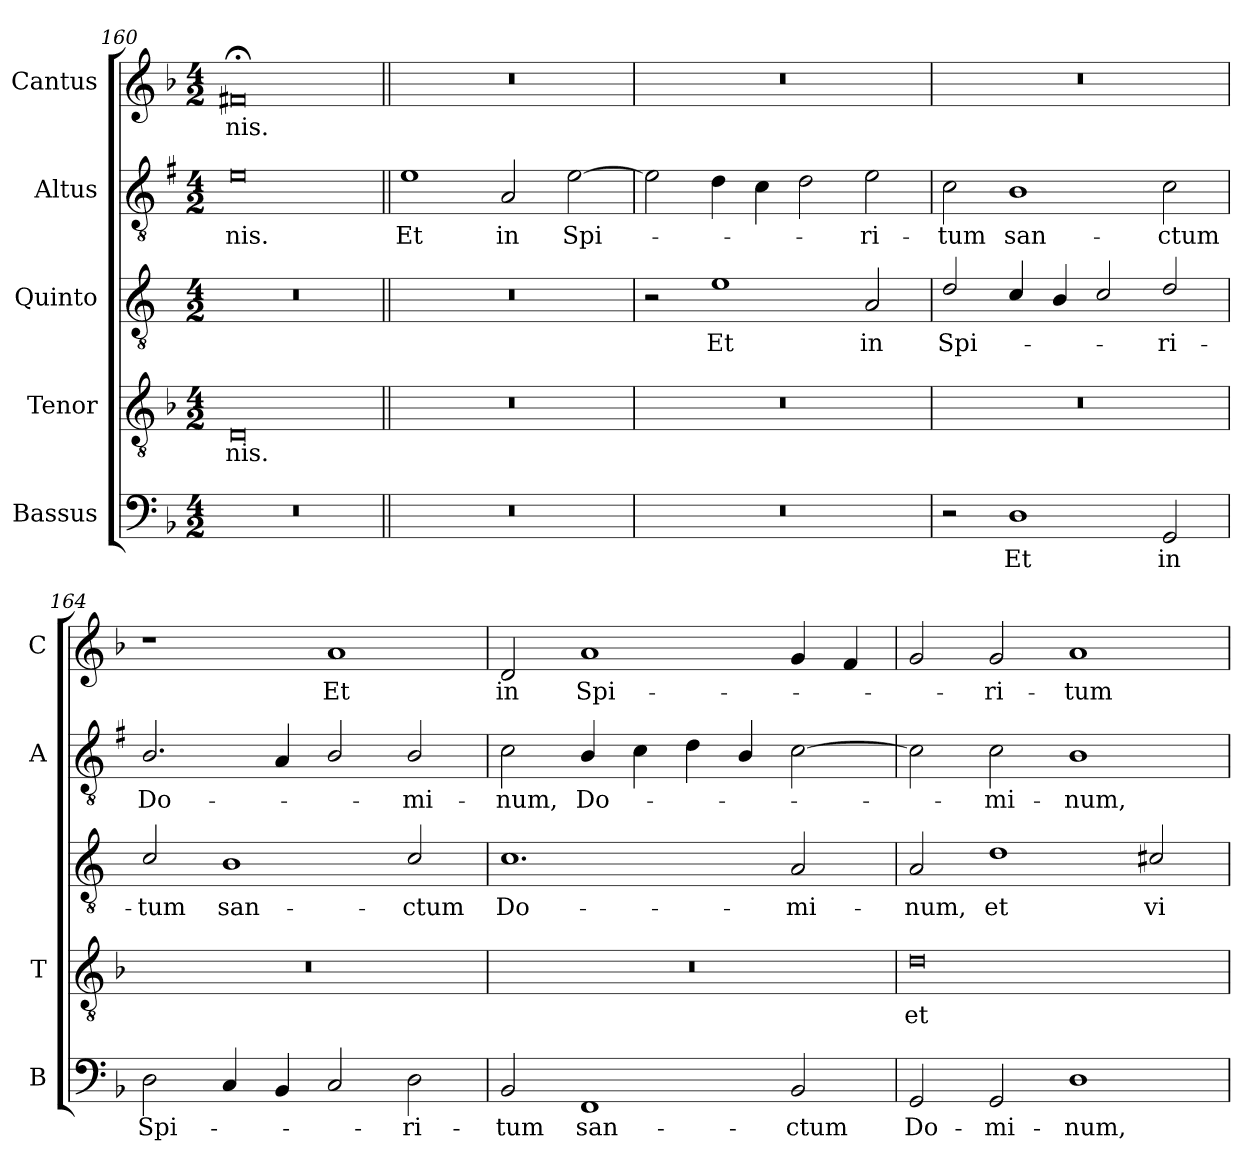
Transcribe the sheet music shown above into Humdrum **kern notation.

**kern	**text	**kern	**text	**kern	**text	**kern	**text	**kern	**text
*part5	*part5	*part4	*part4	*part3	*part3	*part2	*part2	*part1	*part1
*staff5	*staff5	*staff4	*staff4	*staff3	*staff3	*staff2	*staff2	*staff1	*staff1
*I"Bassus	*	*I"Tenor	*	*I"Quinto	*	*I"Altus	*	*I"Cantus	*
*I'B	*	*I'T	*	*	*	*I'A	*	*I'C	*
*clefF4	*	*clefGv2	*	*clefGv2	*	*clefGv2	*	*clefG2	*
*	*	*	*	*ITrd4c7	*	*ITrd1c2	*	*	*
*k[b-]	*	*k[b-]	*	*k[b-]	*	*k[b-]	*	*k[b-]	*
*F:	*	*F:	*	*F:	*	*F:	*	*F:	*
*M4/2	*	*M4/2	*	*M4/2	*	*M4/2	*	*M4/2	*
=160	=160	=160	=160	=160	=160	=160	=160	=160	=160
!	!	!	!LO:LY:b	!	!	!	!LO:LY:b	!	!LO:LY:b
0r	.	0D	-nis.	0r	.	0d	-nis.	0f#X;<	-nis.
=161||	=161||	=161||	=161||	=161||	=161||	=161||	=161||	=161||	=161||
!	!	!	!	!	!	!	!LO:LY:b	!	!
0r	.	0r	.	0r	.	1d	Et	0r	.
!	!	!	!	!	!	!	!LO:LY:b	!	!
.	.	.	.	.	.	2G/	in	.	.
!	!	!	!	!	!	!	!LO:LY:b	!	!
.	.	.	.	.	.	[2d\	Spi-	.	.
!!LO:LB:g=z
=162	=162	=162	=162	=162	=162	=162	=162	=162	=162
0r	.	0r	.	2r	.	2d\]	.	0r	.
!	!	!	!	!	!LO:LY:b	!	!	!	!
.	.	.	.	1A	Et	4c\	.	.	.
.	.	.	.	.	.	4B-\	.	.	.
.	.	.	.	.	.	2c\	.	.	.
!	!	!	!	!	!LO:LY:b	!	!LO:LY:b	!	!
.	.	.	.	2D/	in	2d\	-ri-	.	.
=163	=163	=163	=163	=163	=163	=163	=163	=163	=163
!	!	!	!	!	!LO:LY:b	!	!LO:LY:b	!	!
2r	.	0r	.	2G/	Spi-	2B-\	-tum	0r	.
!	!LO:LY:b	!	!	!	!	!	!LO:LY:b	!	!
1D	Et	.	.	4F/	.	1A	san-	.	.
.	.	.	.	4E/	.	.	.	.	.
.	.	.	.	2F/	.	.	.	.	.
!	!LO:LY:b	!	!	!	!LO:LY:b	!	!LO:LY:b	!	!
2GG/	in	.	.	2G/	-ri-	2B-\	-ctum	.	.
=164	=164	=164	=164	=164	=164	=164	=164	=164	=164
!	!LO:LY:b	!	!	!	!LO:LY:b	!	!LO:LY:b	!	!
2D\	Spi-	0r	.	2F/	-tum	2.A/	Do-	1r	.
!	!	!	!	!	!LO:LY:b	!	!	!	!
4C/	.	.	.	1E	san-	.	.	.	.
4BB-/	.	.	.	.	.	4G/	.	.	.
!	!	!	!	!	!	!	!	!	!LO:LY:b
2C/	.	.	.	.	.	2A/	.	1a	Et
!	!LO:LY:b	!	!	!	!LO:LY:b	!	!LO:LY:b	!	!
2D\	-ri-	.	.	2F/	-ctum	2A/	-mi-	.	.
=165	=165	=165	=165	=165	=165	=165	=165	=165	=165
!	!LO:LY:b	!	!	!	!LO:LY:b	!	!LO:LY:b	!	!LO:LY:b
2BB-/	-tum	0r	.	1.F	Do-	2B-\	-num,	2d/	in
!	!LO:LY:b	!	!	!	!	!	!LO:LY:b	!	!LO:LY:b
1FF	san-	.	.	.	.	4A/	Do-	1a	Spi-
.	.	.	.	.	.	4B-\	.	.	.
.	.	.	.	.	.	4c\	.	.	.
.	.	.	.	.	.	4A/	.	.	.
!	!LO:LY:b	!	!	!	!LO:LY:b	!	!	!	!
2BB-/	-ctum	.	.	2D/	-mi-	[2B-\	.	4g/	.
.	.	.	.	.	.	.	.	4f/	.
=166	=166	=166	=166	=166	=166	=166	=166	=166	=166
!	!LO:LY:b	!	!LO:LY:b	!	!LO:LY:b	!	!	!	!
2GG/	Do-	0d	et	2D/	-num,	2B-\]	.	2g/	.
!	!LO:LY:b	!	!	!	!LO:LY:b	!	!LO:LY:b	!	!LO:LY:b
2GG/	-mi-	.	.	1G	et	2B-\	-mi-	2g/	-ri-
!	!LO:LY:b	!	!	!	!	!	!LO:LY:b	!	!LO:LY:b
1D	-num,	.	.	.	.	1A	-num,	1a	-tum
!	!	!	!	!	!LO:LY:b	!	!	!	!
.	.	.	.	2F#X/	vi-	.	.	.	.
=	=	=	=	=	=	=	=	=	=
*-	*-	*-	*-	*-	*-	*-	*-	*-	*-
